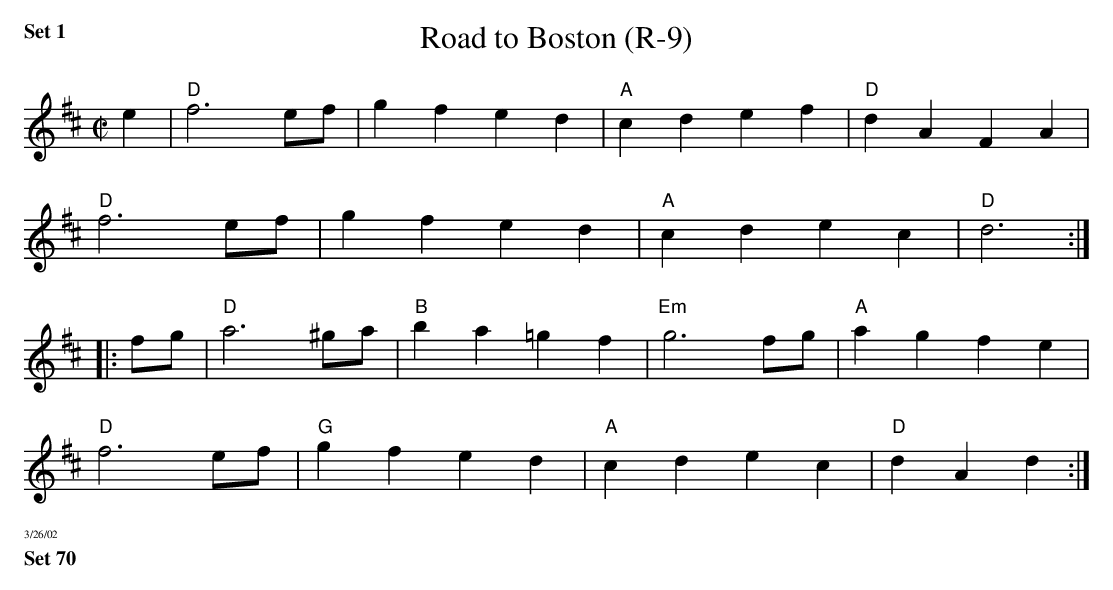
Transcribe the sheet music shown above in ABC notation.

X:1
T: Road to Boston (R-9)
M: C|
K: D
e2| "D"f6 ef| g2f2 e2d2| "A"c2d2 e2f2| "D"d2A2 F2A2|
    "D"f6 ef| g2f2 e2d2| "A"c2d2 e2c2| "D"d6 :|
|:fg| "D"a6 ^ga| "B"b2a2 =g2f2| "Em"g6 fg| "A"a2g2 f2e2|
    "D"f6 ef| "G"g2f2 e2d2| "A"c2d2 e2c2| "D"d2A2 d2 :|
%%text 3/26/02


$SmallLMargin
$SmallRMargin
